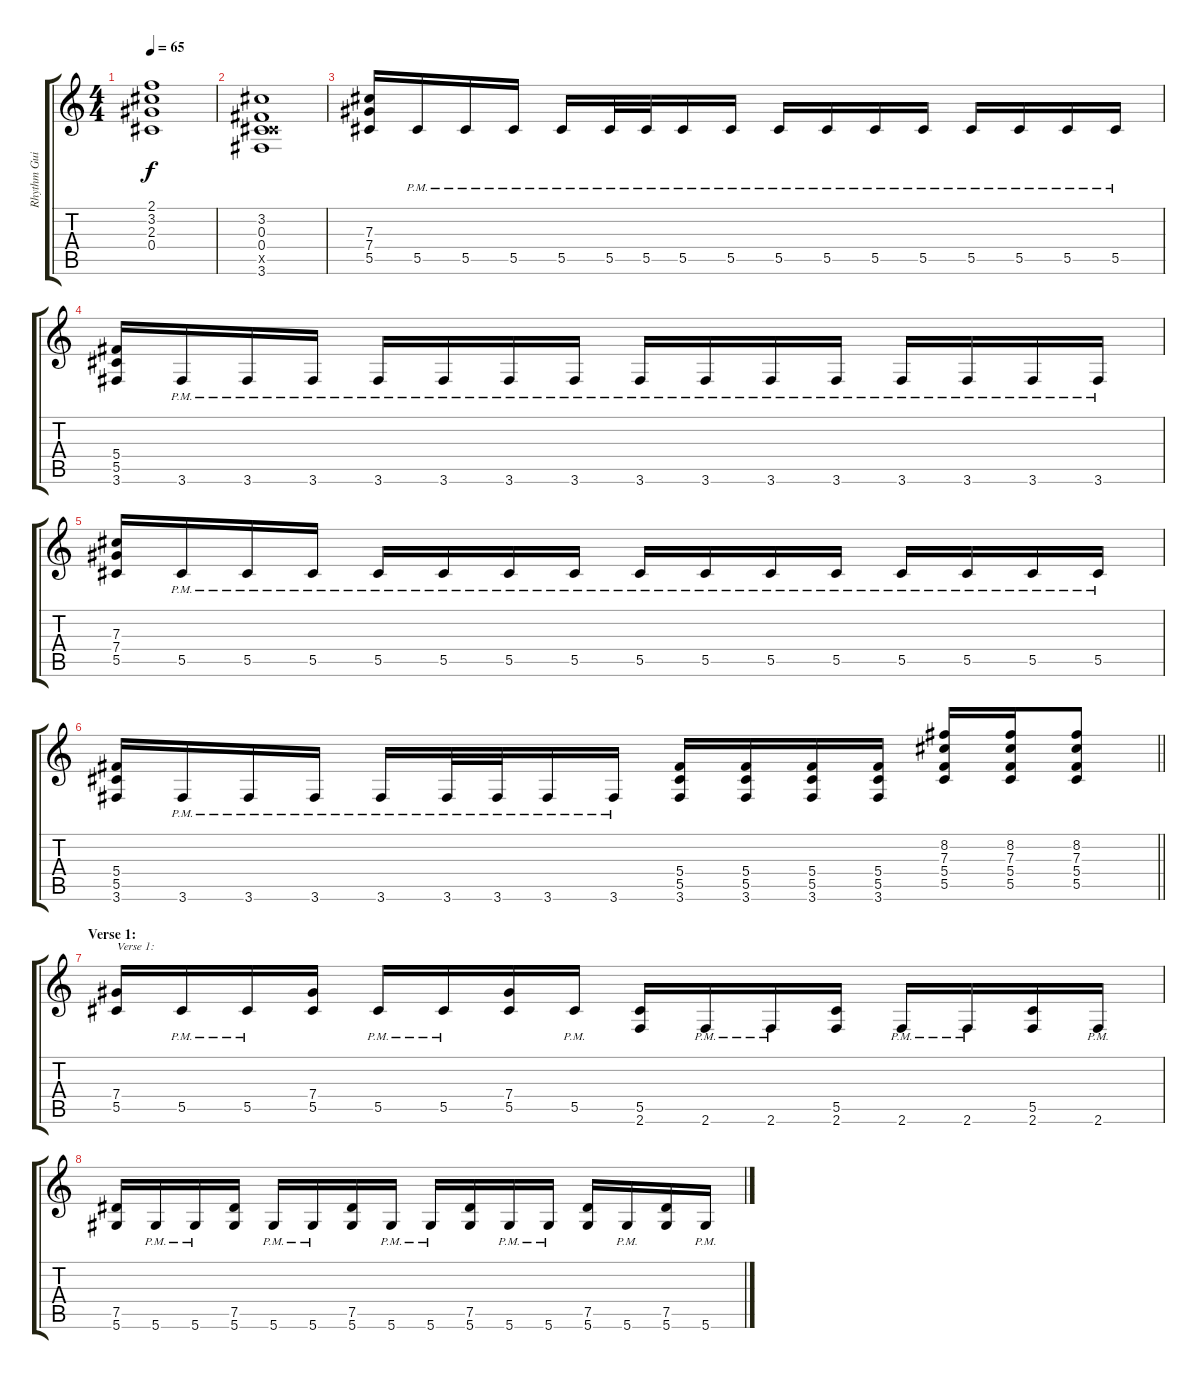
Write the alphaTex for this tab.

\track ("Rhythm Guitar 2" "Rhythm Gui") {instrument distortionguitar}
\staff {score tabs}
\tuning (Eb4 Bb3 Gb3 Db3 Ab2 Eb2) {hide}
\ts (4 4)
\tempo 65
\clef g2
\ks c
(2.1 3.2 2.3 0.4).1{dy f} |
(3.2 0.3 0.4 5.5{x} 3.6).1 |
(7.3 7.4 5.5).16 5.5{pm}.16 5.5{pm}.16 5.5{pm}.16 5.5{pm}.16 5.5{pm}.32 5.5{pm}.32 5.5{pm}.16 5.5{pm}.16 5.5{pm}.16 5.5{pm}.16 5.5{pm}.16 5.5{pm}.16 5.5{pm}.16 5.5{pm}.16 5.5{pm}.16 5.5{pm}.16 |
(5.4 5.5 3.6).16 3.6{pm}.16 3.6{pm}.16 3.6{pm}.16 3.6{pm}.16 3.6{pm}.16 3.6{pm}.16 3.6{pm}.16 3.6{pm}.16 3.6{pm}.16 3.6{pm}.16 3.6{pm}.16 3.6{pm}.16 3.6{pm}.16 3.6{pm}.16 3.6{pm}.16 |
(7.3 7.4 5.5).16 5.5{pm}.16 5.5{pm}.16 5.5{pm}.16 5.5{pm}.16 5.5{pm}.16 5.5{pm}.16 5.5{pm}.16 5.5{pm}.16 5.5{pm}.16 5.5{pm}.16 5.5{pm}.16 5.5{pm}.16 5.5{pm}.16 5.5{pm}.16 5.5{pm}.16 |
\barLineRight lightlight
(5.4 5.5 3.6).16 3.6{pm}.16 3.6{pm}.16 3.6{pm}.16 3.6{pm}.16 3.6{pm}.32 3.6{pm}.32 3.6{pm}.16 3.6{pm}.16 (5.4 5.5 3.6).16 (5.4 5.5 3.6).16 (5.4 5.5 3.6).16 (5.4 5.5 3.6).16 (8.2 7.3 5.4 5.5).16 (8.2 7.3 5.4 5.5).16 (8.2 7.3 5.4 5.5).8 |
\section ("" "Verse 1:")
(7.4 5.5).16{txt "Verse 1:"} 5.5{pm}.16 5.5{pm}.16 (7.4 5.5).16 5.5{pm}.16 5.5{pm}.16 (7.4 5.5).16 5.5{pm}.16 (5.5 2.6).16 2.6{pm}.16 2.6{pm}.16 (5.5 2.6).16 2.6{pm}.16 2.6{pm}.16 (5.5 2.6).16 2.6{pm}.16 |
(7.5 5.6).16 5.6{pm}.16 5.6{pm}.16 (7.5 5.6).16 5.6{pm}.16 5.6{pm}.16 (7.5 5.6).16 5.6{pm}.16 5.6{pm}.16 (7.5 5.6).16 5.6{pm}.16 5.6{pm}.16 (7.5 5.6).16 5.6{pm}.16 (7.5 5.6).16 5.6{pm}.16
